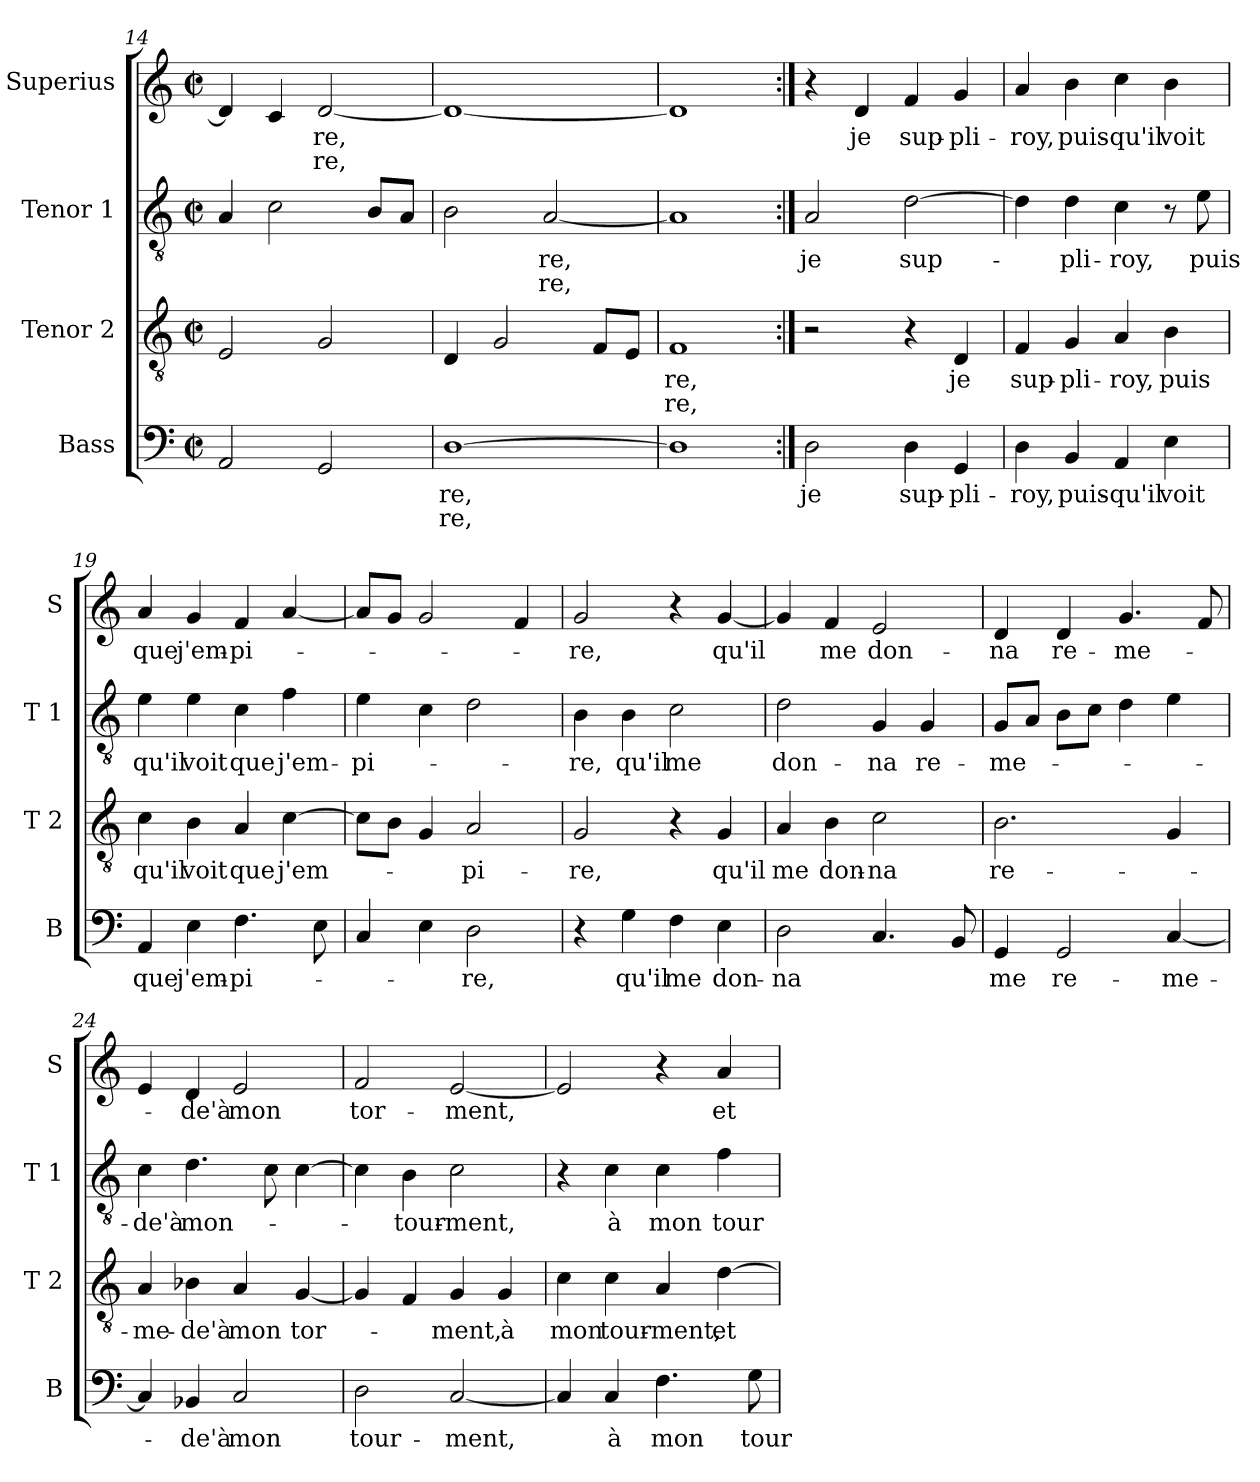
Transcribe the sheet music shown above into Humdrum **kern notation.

**kern	**text	**text	**kern	**text	**text	**kern	**text	**text	**kern	**text	**text
*part4	*part4	*part4	*part3	*part3	*part3	*part2	*part2	*part2	*part1	*part1	*part1
*staff4	*staff4	*staff4	*staff3	*staff3	*staff3	*staff2	*staff2	*staff2	*staff1	*staff1	*staff1
*I"Bass	*	*	*I"Tenor 2	*	*	*I"Tenor 1	*	*	*I"Superius	*	*
*I'B	*	*	*I'T 2	*	*	*I'T 1	*	*	*I'S	*	*
*clefF4	*	*	*clefGv2	*	*	*clefGv2	*	*	*clefG2	*	*
*k[]	*	*	*k[]	*	*	*k[]	*	*	*k[]	*	*
*C:	*	*	*C:	*	*	*C:	*	*	*C:	*	*
*M2/2	*	*	*M2/2	*	*	*M2/2	*	*	*M2/2	*	*
*met(c|)	*	*	*met(c|)	*	*	*met(c|)	*	*	*met(c|)	*	*
=14	=14	=14	=14	=14	=14	=14	=14	=14	=14	=14	=14
2AA/	.	.	2E/	.	.	4A/	.	.	4d/]	.	.
.	.	.	.	.	.	2c\	.	.	4c/	.	.
2GG/	.	.	2G/	.	.	.	.	.	[2d/	-re,	-re,
.	.	.	.	.	.	8B/L	.	.	.	.	.
.	.	.	.	.	.	8A/J	.	.	.	.	.
=15	=15	=15	=15	=15	=15	=15	=15	=15	=15	=15	=15
[1D	-re,	-re,	4D/	.	.	2B\	.	.	1d_	.	.
.	.	.	2G/	.	.	.	.	.	.	.	.
.	.	.	.	.	.	[2A/	-re,	-re,	.	.	.
.	.	.	8F/L	.	.	.	.	.	.	.	.
.	.	.	8E/J	.	.	.	.	.	.	.	.
=16	=16	=16	=16	=16	=16	=16	=16	=16	=16	=16	=16
1D]	.	.	1F	-re,	-re,	1A]	.	.	1d]	.	.
!!LO:PB:g=z
=17:|!	=17:|!	=17:|!	=17:|!	=17:|!	=17:|!	=17:|!	=17:|!	=17:|!	=17:|!	=17:|!	=17:|!
2D\	je	.	2r	.	.	2A/	je	.	4r	.	.
.	.	.	.	.	.	.	.	.	4d/	je	.
4D\	sup-	.	4r	.	.	[2d\	sup-	.	4f/	sup-	.
4GG/	-pli-	.	4D/	je	.	.	.	.	4g/	-pli-	.
=18	=18	=18	=18	=18	=18	=18	=18	=18	=18	=18	=18
4D\	-roy,	.	4F/	sup-	.	4d\]	.	.	4a/	-roy,	.
4BB/	puis-	.	4G/	-pli-	.	4d\	-pli-	.	4b\	puis-	.
4AA/	-qu'il	.	4A/	-roy,	.	4c\	-roy,	.	4cc\	-qu'il	.
4E\	voit	.	4B\	puis	.	8r	.	.	4b\	voit	.
.	.	.	.	.	.	8e\	puis	.	.	.	.
=19	=19	=19	=19	=19	=19	=19	=19	=19	=19	=19	=19
4AA/	que	.	4c\	qu'il	.	4e\	qu'il	.	4a/	que	.
4E\	j'em-	.	4B\	voit	.	4e\	voit	.	4g/	j'em-	.
4.F\	-pi-	.	4A/	que	.	4c\	que	.	4f/	-pi-	.
.	.	.	[4c\	j'em-	.	4f\	j'em-	.	[4a/	.	.
8E\	.	.	.	.	.	.	.	.	.	.	.
=20	=20	=20	=20	=20	=20	=20	=20	=20	=20	=20	=20
4C/	.	.	8c\L]	.	.	4e\	-pi-	.	8a/L]	.	.
.	.	.	8B\J	.	.	.	.	.	8g/J	.	.
4E\	.	.	4G/	.	.	4c\	.	.	2g/	.	.
2D\	-re,	.	2A/	-pi-	.	2d\	.	.	.	.	.
.	.	.	.	.	.	.	.	.	4f/	.	.
=21	=21	=21	=21	=21	=21	=21	=21	=21	=21	=21	=21
4r	.	.	2G/	-re,	.	4B\	-re,	.	2g/	-re,	.
4G\	qu'il	.	.	.	.	4B\	qu'il	.	.	.	.
4F\	me	.	4r	.	.	2c\	me	.	4r	.	.
4E\	don-	.	4G/	qu'il	.	.	.	.	[4g/	qu'il	.
=22	=22	=22	=22	=22	=22	=22	=22	=22	=22	=22	=22
2D\	-na	.	4A/	me	.	2d\	don-	.	4g/]	.	.
.	.	.	4B\	don-	.	.	.	.	4f/	me	.
4.C/	.	.	2c\	-na	.	4G/	-na	.	2e/	don-	.
.	.	.	.	.	.	4G/	re-	.	.	.	.
8BB/	.	.	.	.	.	.	.	.	.	.	.
!!LO:LB:g=z
=23	=23	=23	=23	=23	=23	=23	=23	=23	=23	=23	=23
4GG/	me	.	2.B\	re-	.	8G/L	-me-	.	4d/	-na	.
.	.	.	.	.	.	8A/J	.	.	.	.	.
2GG/	re-	.	.	.	.	8B\L	.	.	4d/	re-	.
.	.	.	.	.	.	8c\J	.	.	.	.	.
.	.	.	.	.	.	4d\	.	.	4.g/	-me-	.
[4C/	-me-	.	4G/	.	.	4e\	.	.	.	.	.
.	.	.	.	.	.	.	.	.	8f/	.	.
=24	=24	=24	=24	=24	=24	=24	=24	=24	=24	=24	=24
4C/]	.	.	4A/	-me-	.	4c\	-de'à	.	4e/	.	.
4BB-X/	-de'à	.	4B-X\	-de'à	.	4.d\	mon-	.	4d/	-de'à	.
2C/	mon	.	4A/	mon	.	.	.	.	2e/	mon	.
.	.	.	.	.	.	8c\	.	.	.	.	.
.	.	.	[4G/	tor-	.	[4c\	.	.	.	.	.
=25	=25	=25	=25	=25	=25	=25	=25	=25	=25	=25	=25
2D\	tour-	.	4G/]	.	.	4c\]	.	.	2f/	tor-	.
.	.	.	4F/	.	.	4B\	-tour-	.	.	.	.
[2C/	-ment,	.	4G/	-ment,	.	2c\	-ment,	.	[2e/	-ment,	.
.	.	.	4G/	à	.	.	.	.	.	.	.
=26	=26	=26	=26	=26	=26	=26	=26	=26	=26	=26	=26
4C/]	.	.	4c\	mon	.	4r	.	.	2e/]	.	.
4C/	à	.	4c\	tour-	.	4c\	à	.	.	.	.
4.F\	mon	.	4A/	-ment,	.	4c\	mon	.	4r	.	.
.	.	.	[4d\	et-	.	4f\	tour-	.	4a/	et	.
8G\	tour-	.	.	.	.	.	.	.	.	.	.
=	=	=	=	=	=	=	=	=	=	=	=
*-	*-	*-	*-	*-	*-	*-	*-	*-	*-	*-	*-
